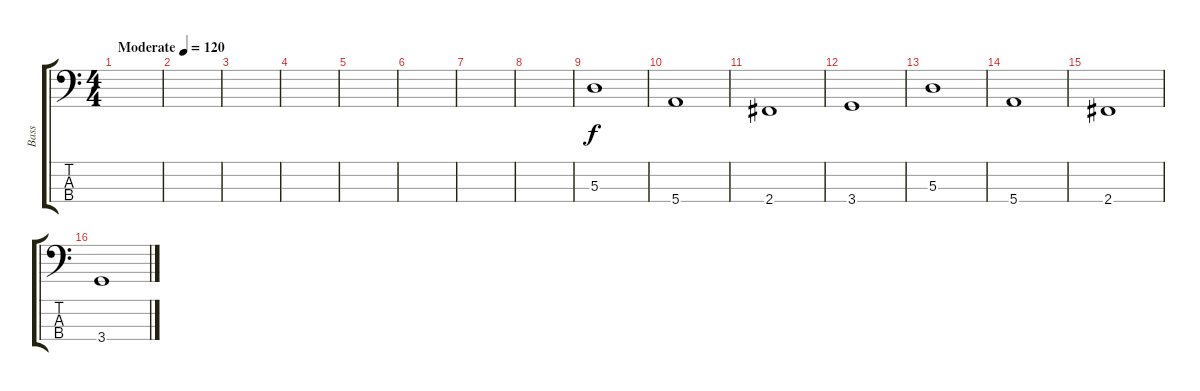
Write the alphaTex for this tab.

\track ("Bass" "Bass") {instrument electricbassfinger}
\staff {score tabs}
\tuning (G2 D2 A1 E1) {hide}
\ts (4 4)
\tempo (120 "Moderate")
\clef f4
\ks c
|
|
|
|
|
|
|
|
5.3.1 |
5.4.1 |
2.4.1 |
3.4.1 |
5.3.1 |
5.4.1 |
2.4.1 |
3.4.1
